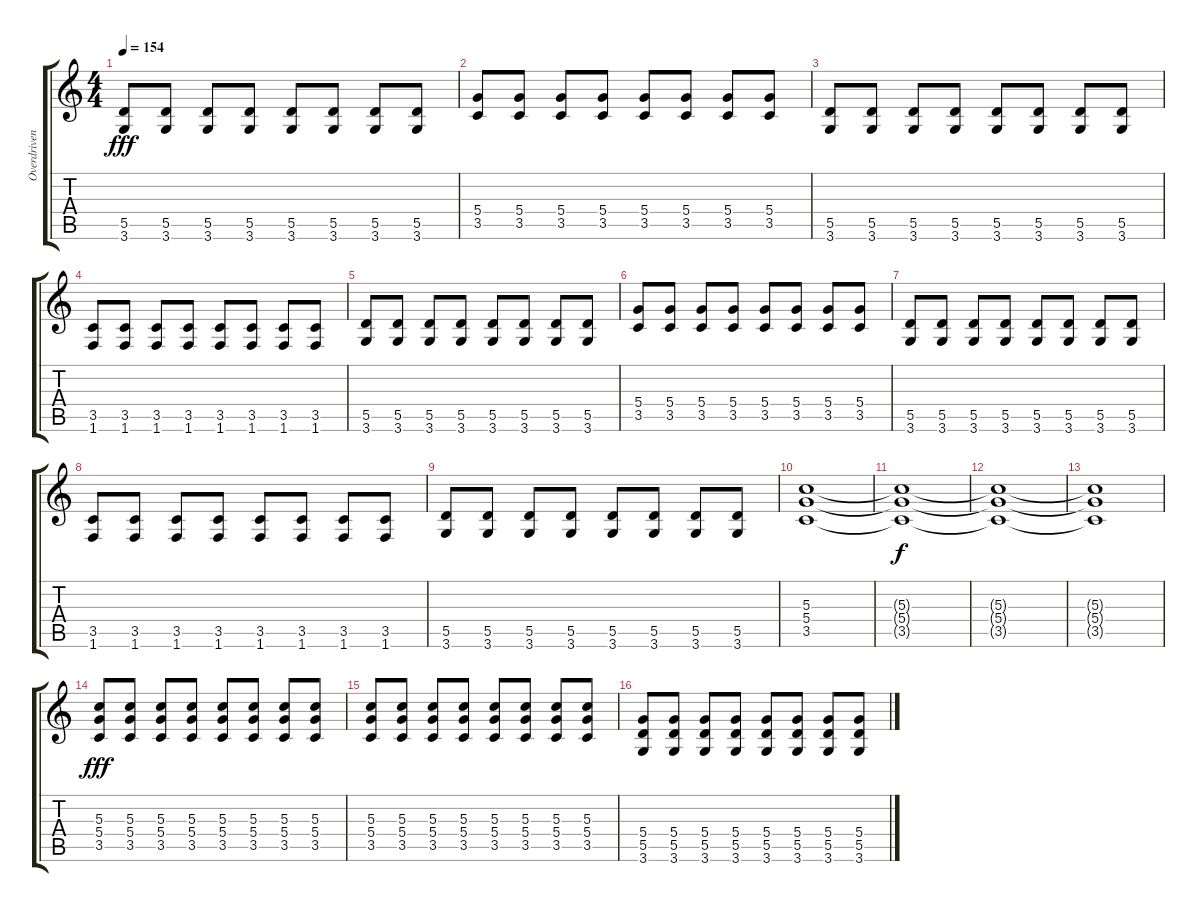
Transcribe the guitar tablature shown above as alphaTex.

\track ("Overdriven Guitar 1" "Overdriven") {instrument overdrivenguitar}
\staff {score tabs}
\tuning (E4 B3 G3 D3 A2 E2) {hide}
\ts (4 4)
\tempo 154
\clef g2
\ks c
(5.5 3.6).8{dy fff} (5.5 3.6).8 (5.5 3.6).8 (5.5 3.6).8 (5.5 3.6).8 (5.5 3.6).8 (5.5 3.6).8 (5.5 3.6).8 |
(5.4 3.5).8 (5.4 3.5).8 (5.4 3.5).8 (5.4 3.5).8 (5.4 3.5).8 (5.4 3.5).8 (5.4 3.5).8 (5.4 3.5).8 |
(5.5 3.6).8 (5.5 3.6).8 (5.5 3.6).8 (5.5 3.6).8 (5.5 3.6).8 (5.5 3.6).8 (5.5 3.6).8 (5.5 3.6).8 |
(3.5 1.6).8 (3.5 1.6).8 (3.5 1.6).8 (3.5 1.6).8 (3.5 1.6).8 (3.5 1.6).8 (3.5 1.6).8 (3.5 1.6).8 |
(5.5 3.6).8 (5.5 3.6).8 (5.5 3.6).8 (5.5 3.6).8 (5.5 3.6).8 (5.5 3.6).8 (5.5 3.6).8 (5.5 3.6).8 |
(5.4 3.5).8 (5.4 3.5).8 (5.4 3.5).8 (5.4 3.5).8 (5.4 3.5).8 (5.4 3.5).8 (5.4 3.5).8 (5.4 3.5).8 |
(5.5 3.6).8 (5.5 3.6).8 (5.5 3.6).8 (5.5 3.6).8 (5.5 3.6).8 (5.5 3.6).8 (5.5 3.6).8 (5.5 3.6).8 |
(3.5 1.6).8 (3.5 1.6).8 (3.5 1.6).8 (3.5 1.6).8 (3.5 1.6).8 (3.5 1.6).8 (3.5 1.6).8 (3.5 1.6).8 |
(5.5 3.6).8 (5.5 3.6).8 (5.5 3.6).8 (5.5 3.6).8 (5.5 3.6).8 (5.5 3.6).8 (5.5 3.6).8 (5.5 3.6).8 |
(5.3 5.4 3.5).1{instrument overdrivenguitar} |
(5.3{t} 5.4{t} 3.5{t}).1{dy f} |
(5.3{t} 5.4{t} 3.5{t}).1 |
(5.3{t} 5.4{t} 3.5{t}).1 |
(5.3 5.4 3.5).8{dy fff} (5.3 5.4 3.5).8 (5.3 5.4 3.5).8 (5.3 5.4 3.5).8 (5.3 5.4 3.5).8 (5.3 5.4 3.5).8 (5.3 5.4 3.5).8 (5.3 5.4 3.5).8 |
(5.3 5.4 3.5).8 (5.3 5.4 3.5).8 (5.3 5.4 3.5).8 (5.3 5.4 3.5).8 (5.3 5.4 3.5).8 (5.3 5.4 3.5).8 (5.3 5.4 3.5).8 (5.3 5.4 3.5).8 |
(5.4 5.5 3.6).8 (5.4 5.5 3.6).8 (5.4 5.5 3.6).8 (5.4 5.5 3.6).8 (5.4 5.5 3.6).8 (5.4 5.5 3.6).8 (5.4 5.5 3.6).8 (5.4 5.5 3.6).8
